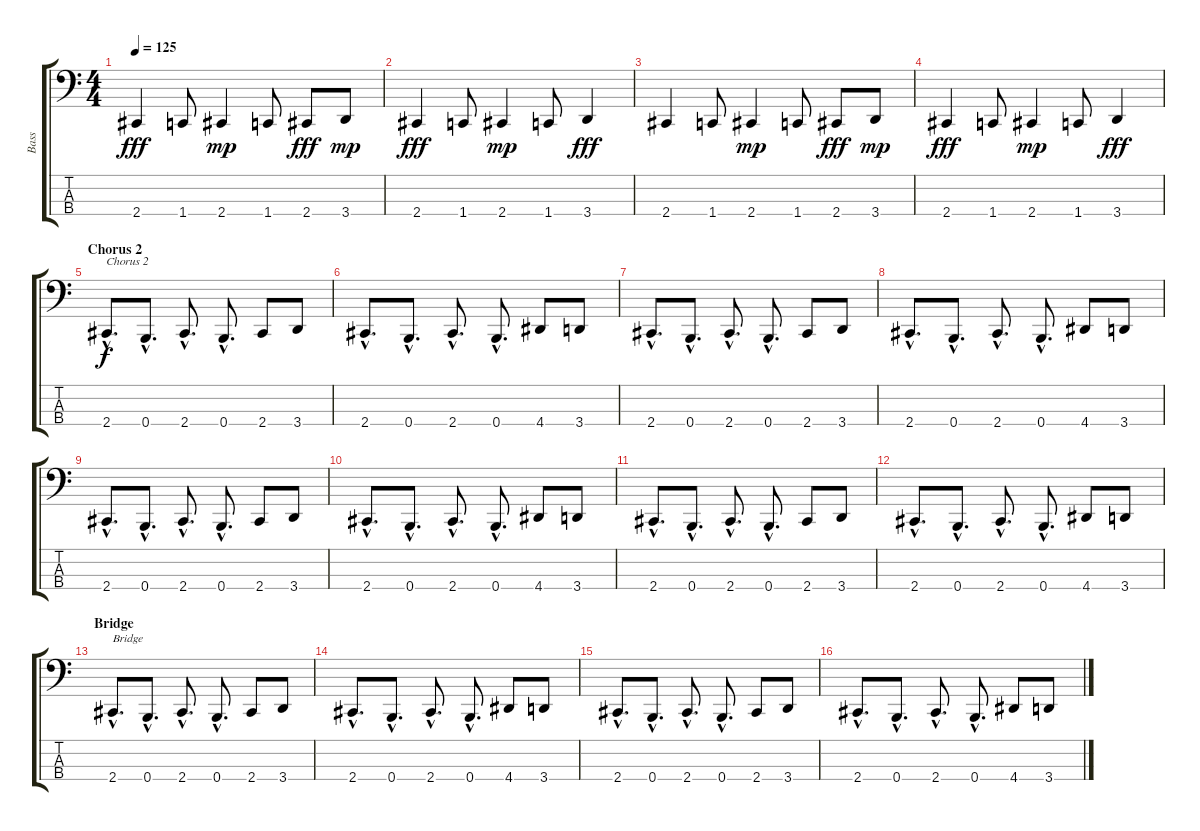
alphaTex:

\track ("Bass" "Bass") {instrument slapbass2}
\staff {score tabs}
\tuning (D2 A1 E1 B0) {hide}
\ts (4 4)
\tempo 125
\clef f4
\ks c
2.4.4{dy fff instrument slapbass2} 1.4.8 2.4.4{dy mp} 1.4.8 2.4.8{dy fff} 3.4.8{dy mp} |
2.4.4{dy fff} 1.4.8 2.4.4{dy mp} 1.4.8 3.4.4{dy fff} |
2.4.4 1.4.8 2.4.4{dy mp} 1.4.8 2.4.8{dy fff} 3.4.8{dy mp} |
2.4.4{dy fff} 1.4.8 2.4.4{dy mp} 1.4.8 3.4.4{dy fff} |
\section ("" "Chorus 2")
2.4{hac}.8{d txt "Chorus 2" dy f} 0.4{hac}.8{d} 2.4{hac}.8{d} 0.4{hac}.8{d} 2.4.8 3.4.8 |
2.4{hac}.8{d} 0.4{hac}.8{d} 2.4{hac}.8{d} 0.4{hac}.8{d} 4.4.8 3.4.8 |
2.4{hac}.8{d} 0.4{hac}.8{d} 2.4{hac}.8{d} 0.4{hac}.8{d} 2.4.8 3.4.8 |
2.4{hac}.8{d} 0.4{hac}.8{d} 2.4{hac}.8{d} 0.4{hac}.8{d} 4.4.8 3.4.8 |
2.4{hac}.8{d} 0.4{hac}.8{d} 2.4{hac}.8{d} 0.4{hac}.8{d} 2.4.8 3.4.8 |
2.4{hac}.8{d} 0.4{hac}.8{d} 2.4{hac}.8{d} 0.4{hac}.8{d} 4.4.8 3.4.8 |
2.4{hac}.8{d} 0.4{hac}.8{d} 2.4{hac}.8{d} 0.4{hac}.8{d} 2.4.8 3.4.8 |
2.4{hac}.8{d} 0.4{hac}.8{d} 2.4{hac}.8{d} 0.4{hac}.8{d} 4.4.8 3.4.8 |
\section ("" "Bridge")
2.4{hac}.8{d txt "Bridge "} 0.4{hac}.8{d} 2.4{hac}.8{d} 0.4{hac}.8{d} 2.4.8 3.4.8 |
2.4{hac}.8{d} 0.4{hac}.8{d} 2.4{hac}.8{d} 0.4{hac}.8{d} 4.4.8 3.4.8 |
2.4{hac}.8{d} 0.4{hac}.8{d} 2.4{hac}.8{d} 0.4{hac}.8{d} 2.4.8 3.4.8 |
2.4{hac}.8{d} 0.4{hac}.8{d} 2.4{hac}.8{d} 0.4{hac}.8{d} 4.4.8 3.4.8
